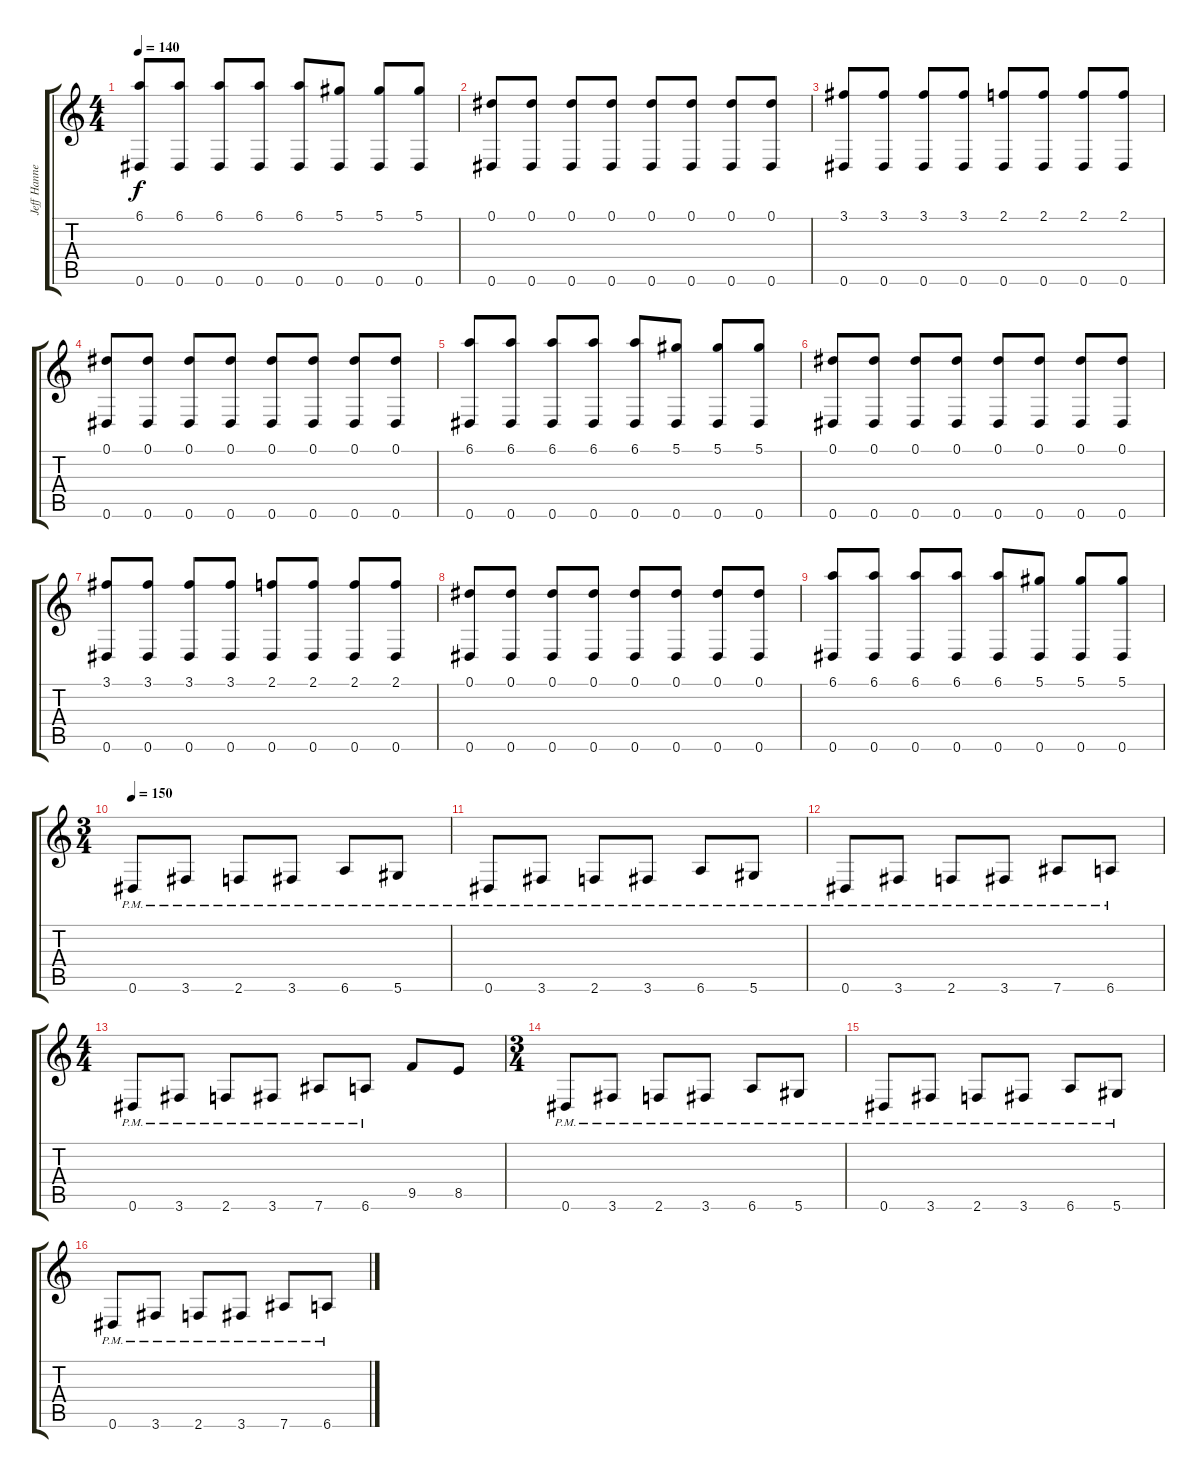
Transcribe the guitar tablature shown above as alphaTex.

\track ("Jeff Hanneman" "Jeff Hanne") {instrument distortionguitar}
\staff {score tabs}
\tuning (Eb4 Bb3 Gb3 Db3 Ab2 Eb2) {hide}
\ts (4 4)
\tempo 140
\clef g2
\ks c
(6.1 0.6).8{dy f} (6.1 0.6).8 (6.1 0.6).8 (6.1 0.6).8 (6.1 0.6).8 (5.1 0.6).8 (5.1 0.6).8 (5.1 0.6).8 |
(0.1 0.6).8 (0.1 0.6).8 (0.1 0.6).8 (0.1 0.6).8 (0.1 0.6).8 (0.1 0.6).8 (0.1 0.6).8 (0.1 0.6).8 |
(3.1 0.6).8 (3.1 0.6).8 (3.1 0.6).8 (3.1 0.6).8 (2.1 0.6).8 (2.1 0.6).8 (2.1 0.6).8 (2.1 0.6).8 |
(0.1 0.6).8 (0.1 0.6).8 (0.1 0.6).8 (0.1 0.6).8 (0.1 0.6).8 (0.1 0.6).8 (0.1 0.6).8 (0.1 0.6).8 |
(6.1 0.6).8 (6.1 0.6).8 (6.1 0.6).8 (6.1 0.6).8 (6.1 0.6).8 (5.1 0.6).8 (5.1 0.6).8 (5.1 0.6).8 |
(0.1 0.6).8 (0.1 0.6).8 (0.1 0.6).8 (0.1 0.6).8 (0.1 0.6).8 (0.1 0.6).8 (0.1 0.6).8 (0.1 0.6).8 |
(3.1 0.6).8 (3.1 0.6).8 (3.1 0.6).8 (3.1 0.6).8 (2.1 0.6).8 (2.1 0.6).8 (2.1 0.6).8 (2.1 0.6).8 |
(0.1 0.6).8 (0.1 0.6).8 (0.1 0.6).8 (0.1 0.6).8 (0.1 0.6).8 (0.1 0.6).8 (0.1 0.6).8 (0.1 0.6).8 |
(6.1 0.6).8 (6.1 0.6).8 (6.1 0.6).8 (6.1 0.6).8 (6.1 0.6).8 (5.1 0.6).8 (5.1 0.6).8 (5.1 0.6).8 |
\ts (3 4)
\tempo 150
0.6{pm}.8{instrument distortionguitar} 3.6{pm}.8 2.6{pm}.8 3.6{pm}.8 6.6{pm}.8 5.6{pm}.8 |
0.6{pm}.8 3.6{pm}.8 2.6{pm}.8 3.6{pm}.8 6.6{pm}.8 5.6{pm}.8 |
0.6{pm}.8 3.6{pm}.8 2.6{pm}.8 3.6{pm}.8 7.6{pm}.8 6.6{pm}.8 |
\ts (4 4)
0.6{pm}.8 3.6{pm}.8 2.6{pm}.8 3.6{pm}.8 7.6{pm}.8 6.6{pm}.8 9.5.8 8.5.8 |
\ts (3 4)
0.6{pm}.8 3.6{pm}.8 2.6{pm}.8 3.6{pm}.8 6.6{pm}.8 5.6{pm}.8 |
0.6{pm}.8 3.6{pm}.8 2.6{pm}.8 3.6{pm}.8 6.6{pm}.8 5.6{pm}.8 |
0.6{pm}.8 3.6{pm}.8 2.6{pm}.8 3.6{pm}.8 7.6{pm}.8 6.6{pm}.8
